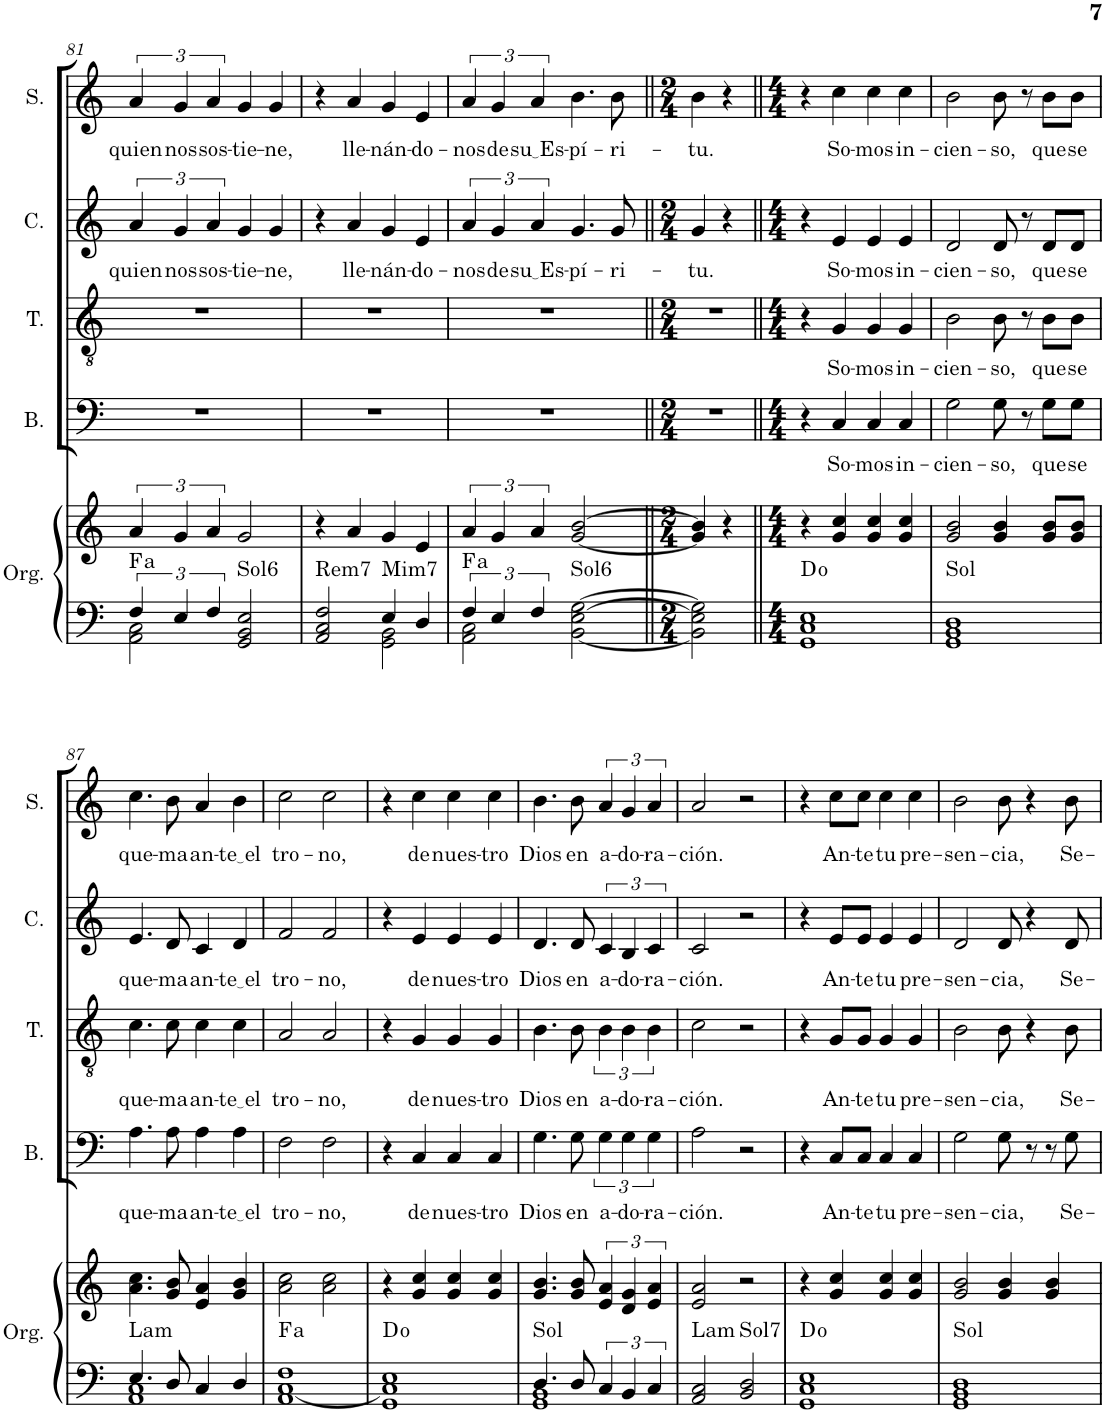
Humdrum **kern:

**kern	**kern	**harte	**kern	**text	**kern	**text	**kern	**text	**kern	**text
*part5	*part5	*part5	*part4	*part4	*part3	*part3	*part2	*part2	*part1	*part1
*staff6	*staff5	*	*staff4	*staff4	*staff3	*staff3	*staff2	*staff2	*staff1	*staff1
*I"Órgano	*	*	*I"Bajo	*	*I"Tenor	*	*I"Contralto	*	*I"Soprano	*
*	*	*	*I'B.	*	*I'T.	*	*I'C.	*	*I'S.	*
!!LO:PB:g=z
*clefF4	*clefG2	*	*clefF4	*	*clefGv2	*	*clefG2	*	*clefG2	*
*k[]	*k[]	*	*k[]	*	*k[]	*	*k[]	*	*k[]	*
*M4/4	*M4/4	*	*M4/4	*	*M4/4	*	*M4/4	*	*M4/4	*
=81	=81	=81	=81	=81	=81	=81	=81	=81	=81	=81
*^	*	*	*	*	*	*	*	*	*	*
!	!	!	!LO:H:kt=a	!	!	!	!	!	!LO:LY:b	!	!LO:LY:b
6F/	2AA\ 2C\	6a/	.	1r	.	1r	.	6a/	quien	6a/	quien
!	!	!	!	!	!	!	!	!	!LO:LY:b	!	!LO:LY:b
6E/	.	6g/	.	.	.	.	.	6g/	nos	6g/	nos
!	!	!	!	!	!	!	!	!	!LO:LY:b	!	!LO:LY:b
6F/	.	6a/	.	.	.	.	.	6a/	sos-	6a/	sos-
!	!	!	!LO:H:kt=Sol6	!	!	!	!	!	!LO:LY:b	!	!LO:LY:b
2GG/ 2BB/ 2E/	2ryy	2g/	N	.	.	.	.	4g/	-tie-	4g/	-tie-
!	!	!	!	!	!	!	!	!	!LO:LY:b	!	!LO:LY:b
.	.	.	.	.	.	.	.	4g/	-ne,	4g/	-ne,
=82	=82	=82	=82	=82	=82	=82	=82	=82	=82	=82	=82
!	!	!	!LO:H:kt=Rem7	!	!	!	!	!	!	!	!
2AA/ 2C/ 2F/	2ryy	4r	N	1r	.	1r	.	4r	.	4r	.
!	!	!	!	!	!	!	!	!	!LO:LY:b	!	!LO:LY:b
.	.	4a/	.	.	.	.	.	4a/	-lle-	4a/	-lle-
!	!	!	!LO:H:kt=Mim7	!	!	!	!	!	!LO:LY:b	!	!LO:LY:b
4E/	2GG\ 2BB\	4g/	N	.	.	.	.	4g/	-nán-	4g/	-nán-
!	!	!	!	!	!	!	!	!	!LO:LY:b	!	!LO:LY:b
4D/	.	4e/	.	.	.	.	.	4e/	-do-	4e/	-do-
=83	=83	=83	=83	=83	=83	=83	=83	=83	=83	=83	=83
!	!	!	!LO:H:kt=a	!	!	!	!	!	!LO:LY:b	!	!LO:LY:b
6F/	2AA\ 2C\	6a/	.	1r	.	1r	.	6a/	-nos	6a/	-nos
!	!	!	!	!	!	!	!	!	!LO:LY:b	!	!LO:LY:b
6E/	.	6g/	.	.	.	.	.	6g/	de	6g/	de
!	!	!	!	!	!	!	!	!	!LO:LY:b	!	!LO:LY:b
6F/	.	6a/	.	.	.	.	.	6a/	su Es	6a/	su Es
!	!	!	!LO:H:kt=Sol6	!	!	!	!	!	!LO:LY:b	!	!LO:LY:b
[2BB\ [2E\ [2G\	2ryy	[2g/ [2b/	N	.	.	.	.	4.g/	-pí-	4.b\	-pí-
!	!	!	!	!	!	!	!	!	!LO:LY:b	!	!LO:LY:b
.	.	.	.	.	.	.	.	8g/	-ri-	8b\	-ri-
*v	*v	*	*	*	*	*	*	*	*	*	*
=84||	=84||	=84||	=84||	=84||	=84||	=84||	=84||	=84||	=84||	=84||
*M2/4	*M2/4	*	*M2/4	*	*M2/4	*	*M2/4	*	*M2/4	*
!	!	!	!	!	!	!	!	!LO:LY:b	!	!LO:LY:b
2BB\] 2E\] 2G\]	4g/] 4b/]	.	2r	.	2r	.	4g/	-tu.	4b\	-tu.
.	4r	.	.	.	.	.	4r	.	4r	.
=85||	=85||	=85||	=85||	=85||	=85||	=85||	=85||	=85||	=85||	=85||
*M4/4	*M4/4	*	*M4/4	*	*M4/4	*	*M4/4	*	*M4/4	*
1GG 1C 1E	4r	D:dim	4r	.	4r	.	4r	.	4r	.
!	!	!	!	!LO:LY:b	!	!LO:LY:b	!	!LO:LY:b	!	!LO:LY:b
.	4g/ 4cc/	.	4C/	So-	4G/	So-	4e/	So-	4cc\	So-
!	!	!	!	!LO:LY:b	!	!LO:LY:b	!	!LO:LY:b	!	!LO:LY:b
.	4g/ 4cc/	.	4C/	-mos	4G/	-mos	4e/	-mos	4cc\	-mos
!	!	!	!	!LO:LY:b	!	!LO:LY:b	!	!LO:LY:b	!	!LO:LY:b
.	4g/ 4cc/	.	4C/	in-	4G/	in-	4e/	in-	4cc\	in-
=86	=86	=86	=86	=86	=86	=86	=86	=86	=86	=86
!	!	!LO:H:kt=Sol	!	!LO:LY:b	!	!LO:LY:b	!	!LO:LY:b	!	!LO:LY:b
1GG 1BB 1D	2g/ 2b/	N	2G\	-cien-	2B\	-cien-	2d/	-cien-	2b\	-cien-
!	!	!	!	!LO:LY:b	!	!LO:LY:b	!	!LO:LY:b	!	!LO:LY:b
.	4g/ 4b/	.	8G\	-so,	8B\	-so,	8d/	-so,	8b\	-so,
.	.	.	8r	.	8r	.	8r	.	8r	.
!	!	!	!	!LO:LY:b	!	!LO:LY:b	!	!LO:LY:b	!	!LO:LY:b
.	8g/ 8b/L	.	8G\L	que	8B\L	que	8d/L	que	8b\L	que
!	!	!	!	!LO:LY:b	!	!LO:LY:b	!	!LO:LY:b	!	!LO:LY:b
.	8g/ 8b/J	.	8G\J	se	8B\J	se	8d/J	se	8b\J	se
!!LO:LB:g=z
=87	=87	=87	=87	=87	=87	=87	=87	=87	=87	=87
*^	*	*	*	*	*	*	*	*	*	*
!	!	!	!LO:H:kt=Lam	!	!LO:LY:b	!	!LO:LY:b	!	!LO:LY:b	!	!LO:LY:b
4.E/	1AA 1C	4.a\ 4.cc\	N	4.A\	que-	4.c\	que-	4.e/	que-	4.cc\	que-
!	!	!	!	!	!LO:LY:b	!	!LO:LY:b	!	!LO:LY:b	!	!LO:LY:b
8D/	.	8g/ 8b/	.	8A\	-ma	8c\	-ma	8d/	-ma	8b\	-ma
!	!	!	!	!	!LO:LY:b	!	!LO:LY:b	!	!LO:LY:b	!	!LO:LY:b
4C/	.	4e/ 4a/	.	4A\	an-	4c\	an-	4c/	an-	4a/	an-
!	!	!	!	!	!LO:LY:b	!	!LO:LY:b	!	!LO:LY:b	!	!LO:LY:b
4D/	.	4g/ 4b/	.	4A\	te el	4c\	te el	4d/	te el	4b\	te el
*v	*v	*	*	*	*	*	*	*	*	*	*
=88	=88	=88	=88	=88	=88	=88	=88	=88	=88	=88
!	!	!LO:H:kt=a	!	!LO:LY:b	!	!LO:LY:b	!	!LO:LY:b	!	!LO:LY:b
1AA [1C 1F	2a\ 2cc\	.	2F\	tro-	2A/	tro-	2f/	tro-	2cc\	tro-
!	!	!	!	!LO:LY:b	!	!LO:LY:b	!	!LO:LY:b	!	!LO:LY:b
.	2a\ 2cc\	.	2F\	-no,	2A/	-no,	2f/	-no,	2cc\	-no,
=89	=89	=89	=89	=89	=89	=89	=89	=89	=89	=89
1GG 1C] 1E	4r	D:dim	4r	.	4r	.	4r	.	4r	.
!	!	!	!	!LO:LY:b	!	!LO:LY:b	!	!LO:LY:b	!	!LO:LY:b
.	4g/ 4cc/	.	4C/	de	4G/	de	4e/	de	4cc\	de
!	!	!	!	!LO:LY:b	!	!LO:LY:b	!	!LO:LY:b	!	!LO:LY:b
.	4g/ 4cc/	.	4C/	nues-	4G/	nues-	4e/	nues-	4cc\	nues-
!	!	!	!	!LO:LY:b	!	!LO:LY:b	!	!LO:LY:b	!	!LO:LY:b
.	4g/ 4cc/	.	4C/	-tro	4G/	-tro	4e/	-tro	4cc\	-tro
=90	=90	=90	=90	=90	=90	=90	=90	=90	=90	=90
*^	*	*	*	*	*	*	*	*	*	*
!	!	!	!LO:H:kt=Sol	!	!LO:LY:b	!	!LO:LY:b	!	!LO:LY:b	!	!LO:LY:b
4.D/	1GG 1BB	4.g/ 4.b/	N	4.G\	Dios	4.B\	Dios	4.d/	Dios	4.b\	Dios
!	!	!	!	!	!LO:LY:b	!	!LO:LY:b	!	!LO:LY:b	!	!LO:LY:b
8D/	.	8g/ 8b/	.	8G\	en	8B\	en	8d/	en	8b\	en
!	!	!	!	!	!LO:LY:b	!	!LO:LY:b	!	!LO:LY:b	!	!LO:LY:b
6C/	.	6e/ 6a/	.	6G\	a-	6B\	a-	6c/	a-	6a/	a-
!	!	!	!	!	!LO:LY:b	!	!LO:LY:b	!	!LO:LY:b	!	!LO:LY:b
6BB/	.	6d/ 6g/	.	6G\	-do-	6B\	-do-	6B/	-do-	6g/	-do-
!	!	!	!	!	!LO:LY:b	!	!LO:LY:b	!	!LO:LY:b	!	!LO:LY:b
6C/	.	6e/ 6a/	.	6G\	-ra-	6B\	-ra-	6c/	-ra-	6a/	-ra-
*v	*v	*	*	*	*	*	*	*	*	*	*
=91	=91	=91	=91	=91	=91	=91	=91	=91	=91	=91
!	!	!LO:H:kt=Lam	!	!LO:LY:b	!	!LO:LY:b	!	!LO:LY:b	!	!LO:LY:b
2AA/ 2C/	2e/ 2a/	N	2A\	-ción.	2c\	-ción.	2c/	-ción.	2a/	-ción.
!	!	!LO:H:kt=Sol7	!	!	!	!	!	!	!	!
2BB/ 2D/	2r	N	2r	.	2r	.	2r	.	2r	.
=92	=92	=92	=92	=92	=92	=92	=92	=92	=92	=92
1GG 1C 1E	4r	D:dim	4r	.	4r	.	4r	.	4r	.
!	!	!	!	!LO:LY:b	!	!LO:LY:b	!	!LO:LY:b	!	!LO:LY:b
.	4g/ 4cc/	.	8C/L	An-	8G/L	An-	8e/L	An-	8cc\L	An-
!	!	!	!	!LO:LY:b	!	!LO:LY:b	!	!LO:LY:b	!	!LO:LY:b
.	.	.	8C/J	-te	8G/J	-te	8e/J	-te	8cc\J	-te
!	!	!	!	!LO:LY:b	!	!LO:LY:b	!	!LO:LY:b	!	!LO:LY:b
.	4g/ 4cc/	.	4C/	tu	4G/	tu	4e/	tu	4cc\	tu
!	!	!	!	!LO:LY:b	!	!LO:LY:b	!	!LO:LY:b	!	!LO:LY:b
.	4g/ 4cc/	.	4C/	pre-	4G/	pre-	4e/	pre-	4cc\	pre-
=93	=93	=93	=93	=93	=93	=93	=93	=93	=93	=93
!	!	!LO:H:kt=Sol	!	!LO:LY:b	!	!LO:LY:b	!	!LO:LY:b	!	!LO:LY:b
1GG 1BB 1D	2g/ 2b/	N	2G\	-sen-	2B\	-sen-	2d/	-sen-	2b\	-sen-
!	!	!	!	!LO:LY:b	!	!LO:LY:b	!	!LO:LY:b	!	!LO:LY:b
.	4g/ 4b/	.	8G\	-cia,	8B\	-cia,	8d/	-cia,	8b\	-cia,
.	.	.	8r	.	4r	.	4r	.	4r	.
.	4g/ 4b/	.	8r	.	.	.	.	.	.	.
!	!	!	!	!LO:LY:b	!	!LO:LY:b	!	!LO:LY:b	!	!LO:LY:b
.	.	.	8G\	Se-	8B\	Se-	8d/	Se-	8b\	Se-
=	=	=	=	=	=	=	=	=	=	=
*-	*-	*-	*-	*-	*-	*-	*-	*-	*-	*-
